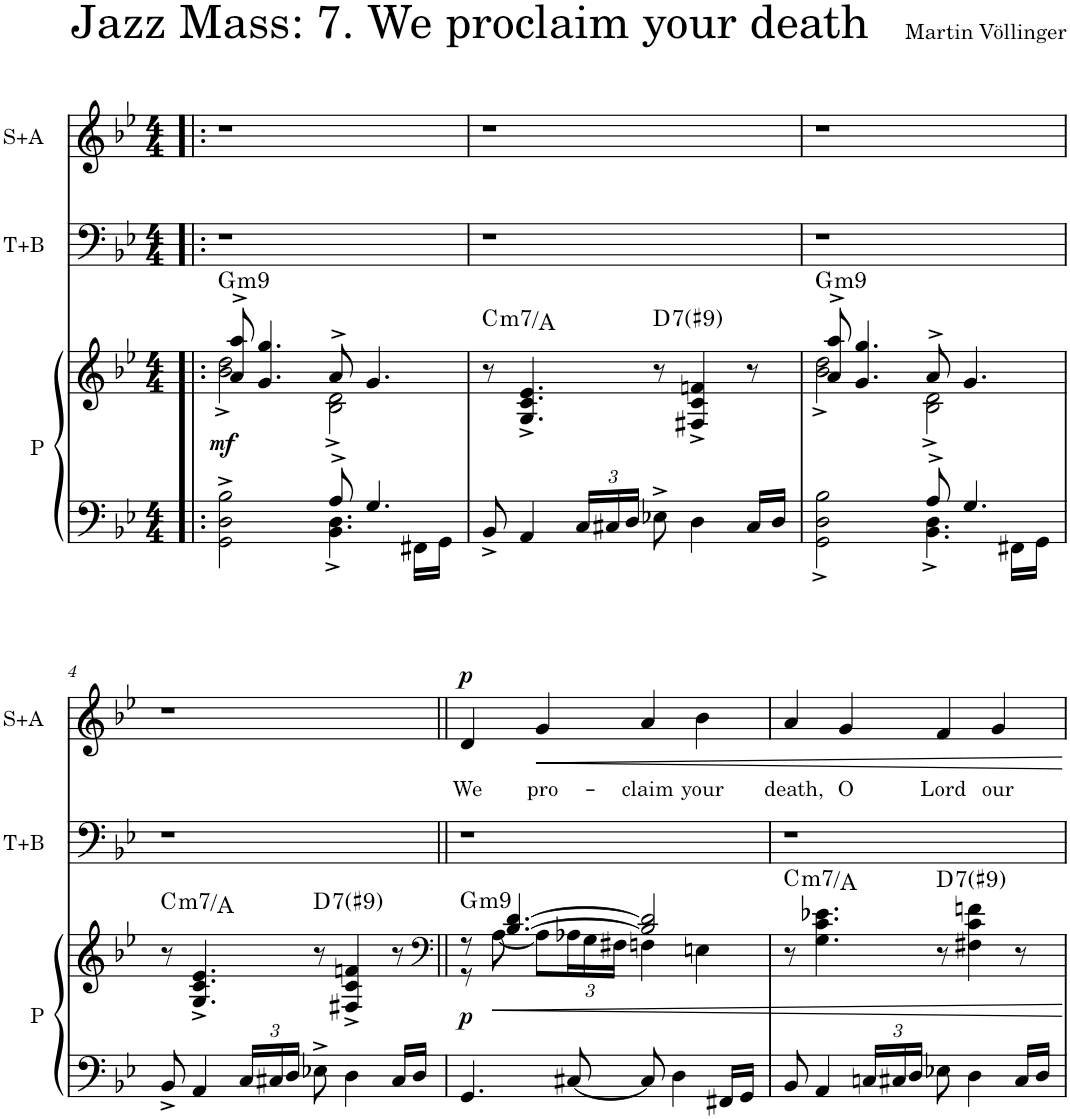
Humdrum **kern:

**kern	**kern	**dynam	**harte	**kern	**kern	**text	**text	**dynam
*part3	*part3	*part3	*part3	*part2	*part1	*part1	*part1	*part1
*staff4	*staff3	*staff3/4	*	*staff2	*staff1	*staff1	*staff1	*staff1
*I"P	*	*	*	*I"T+B	*I"S+A	*	*	*
*I'P	*	*	*	*I'T+B	*I'S+A	*	*	*
*clefF4	*clefG2	*	*	*clefF4	*clefG2	*	*	*
*k[b-e-]	*k[b-e-]	*	*	*k[b-e-]	*k[b-e-]	*	*	*
*B-:	*B-:	*	*	*B-:	*B-:	*	*	*
*M4/4	*M4/4	*	*	*M4/4	*M4/4	*	*	*
=1!|:	=1!|:	=1!|:	=1!|:	=1!|:	=1!|:	=1!|:	=1!|:	=1!|:
*^	*^	*	*	*	*	*	*	*
!	!	!	!	!LO:DY:b	!LO:H:kt=m9	!	!	!	!	!
2GG\^ 2D\^ 2B-\^	2ryy	8a/^ 8aa/^	2b-\^ 2dd\^	mf	G:min9	1r	1r	.	.	.
.	.	4.g/ 4.gg/	.	.	.	.	.	.	.	.
4.BB-\^ 4.D\^	8A^/	8a^/	2B-\^ 2d\^	.	.	.	.	.	.	.
.	4.G/	4.g/	.	.	.	.	.	.	.	.
16FF#X\LL	.	.	.	.	.	.	.	.	.	.
16GG\JJ	.	.	.	.	.	.	.	.	.	.
*v	*v	*	*	*	*	*	*	*	*	*
*	*v	*v	*	*	*	*	*	*	*
=2	=2	=2	=2	=2	=2	=2	=2	=2
!	!	!	!LO:H:kt=m7	!	!	!	!	!
8BB-^/	8r	.	C:min7/6	1r	1r	.	.	.
4AA/	4.G/^ 4.c/^ 4.e-/^	.	.	.	.	.	.	.
*Xbrackettup	*	*	*	*	*	*	*	*
24C/LL	.	.	.	.	.	.	.	.
24C#X/	.	.	.	.	.	.	.	.
24D/JJ	.	.	.	.	.	.	.	.
!	!	!	!LO:H:kt=7	!	!	!	!	!
8E-X^\	8r	.	D:7	.	.	.	.	.
4D\	4F#X/^ 4c/^ 4fn/^	.	.	.	.	.	.	.
16C#/LL	8r	.	.	.	.	.	.	.
16D/JJ	.	.	.	.	.	.	.	.
=3	=3	=3	=3	=3	=3	=3	=3	=3
*^	*^	*	*	*	*	*	*	*
!	!	!	!	!	!LO:H:kt=m9	!	!	!	!	!
2ryy	2GG\^ 2D\^ 2B-\^	8a/^ 8aa/^	2b-\^ 2dd\^	.	G:min9	1r	1r	.	.	.
.	.	4.g/ 4.gg/	.	.	.	.	.	.	.	.
8A^/	4.BB-\^ 4.D\^	8a^/	2B-\^ 2d\^	.	.	.	.	.	.	.
4.G/	.	4.g/	.	.	.	.	.	.	.	.
.	16FF#X\LL	.	.	.	.	.	.	.	.	.
.	16GG\JJ	.	.	.	.	.	.	.	.	.
*	*	*v	*v	*	*	*	*	*	*	*
!!LO:LB:g=z
=4	=4	=4	=4	=4	=4	=4	=4	=4	=4
!	!	!	!	!LO:H:kt=m7	!	!	!	!	!
*v	*v	*	*	*	*	*	*	*	*
8BB-^/	8r	.	C:min7/6	1r	1r	.	.	.
4AA/	4.G/^ 4.c/^ 4.e-/^	.	.	.	.	.	.	.
24C/LL	.	.	.	.	.	.	.	.
24C#X/	.	.	.	.	.	.	.	.
24D/JJ	.	.	.	.	.	.	.	.
!	!	!	!LO:H:kt=7	!	!	!	!	!
8E-X^\	8r	.	D:7	.	.	.	.	.
4D\	4F#X/^ 4c/^ 4fn/^	.	.	.	.	.	.	.
16C#/LL	8r	.	.	.	.	.	.	.
16D/JJ	.	.	.	.	.	.	.	.
=5||	=5||	=5||	=5||	=5||	=5||	=5||	=5||	=5||
*	*clefF4	*	*	*	*	*	*	*
*	*^	*	*	*	*	*	*	*
!	!	!	!LO:DY:b	!LO:H:kt=m9	!	!	!	!LO:LY:b	!LO:DY:a
4.GG/	8r	8r	p	G:min9	1r	4d/	.	We	p
.	[4.B-/ [4.d/	[8A\	.	.	.	.	.	.	.
!	!	!	!	!	!	!	!	!LO:LY:b	!
.	.	8A\L]	.	.	.	4g/	.	pro-	.
*	*	*Xbrackettup	*	*	*	*	*	*	*
[8C#X/	.	24A-X\L	.	.	.	.	.	.	.
.	.	24G\	.	.	.	.	.	.	.
.	.	24F#X\JJ	.	.	.	.	.	.	.
!	!	!	!	!	!	!	!	!LO:LY:b	!
8C#/]	2B-/] 2d/]	4Fn\	.	.	.	4a/	.	-claim	.
4D\	.	.	.	.	.	.	.	.	.
!	!	!	!	!	!	!	!	!LO:LY:b	!
.	.	4En\	.	.	.	4b-\	.	your	.
16FF#X/LL	.	.	.	.	.	.	.	.	.
16GG/JJ	.	.	.	.	.	.	.	.	.
*	*v	*v	*	*	*	*	*	*	*
=6	=6	=6	=6	=6	=6	=6	=6	=6
!	!	!	!LO:H:kt=m7	!	!	!	!LO:LY:b	!
8BB-/	8r	.	C:min7/6	1r	4a/	.	death,	.
4AA/	4.G\ 4.c\ 4.e-X\	.	.	.	.	.	.	.
!	!	!	!	!	!	!	!LO:LY:b	!
.	.	.	.	.	4g/	.	O	.
24Cn/LL	.	.	.	.	.	.	.	.
24C#X/	.	.	.	.	.	.	.	.
24D/JJ	.	.	.	.	.	.	.	.
!	!	!	!LO:H:kt=7	!	!	!	!LO:LY:b	!
8E-X\	8r	.	D:7	.	4f/	.	Lord	.
4D\	4F#X\ 4c\ 4fn\	.	.	.	.	.	.	.
!	!	!	!	!	!	!	!LO:LY:b	!
.	.	.	.	.	4g/	.	our	.
16C#/LL	8r	.	.	.	.	.	.	.
16D/JJ	.	.	.	.	.	.	.	.
=	=	=	=	=	=	=	=	=
*-	*-	*-	*-	*-	*-	*-	*-	*-
